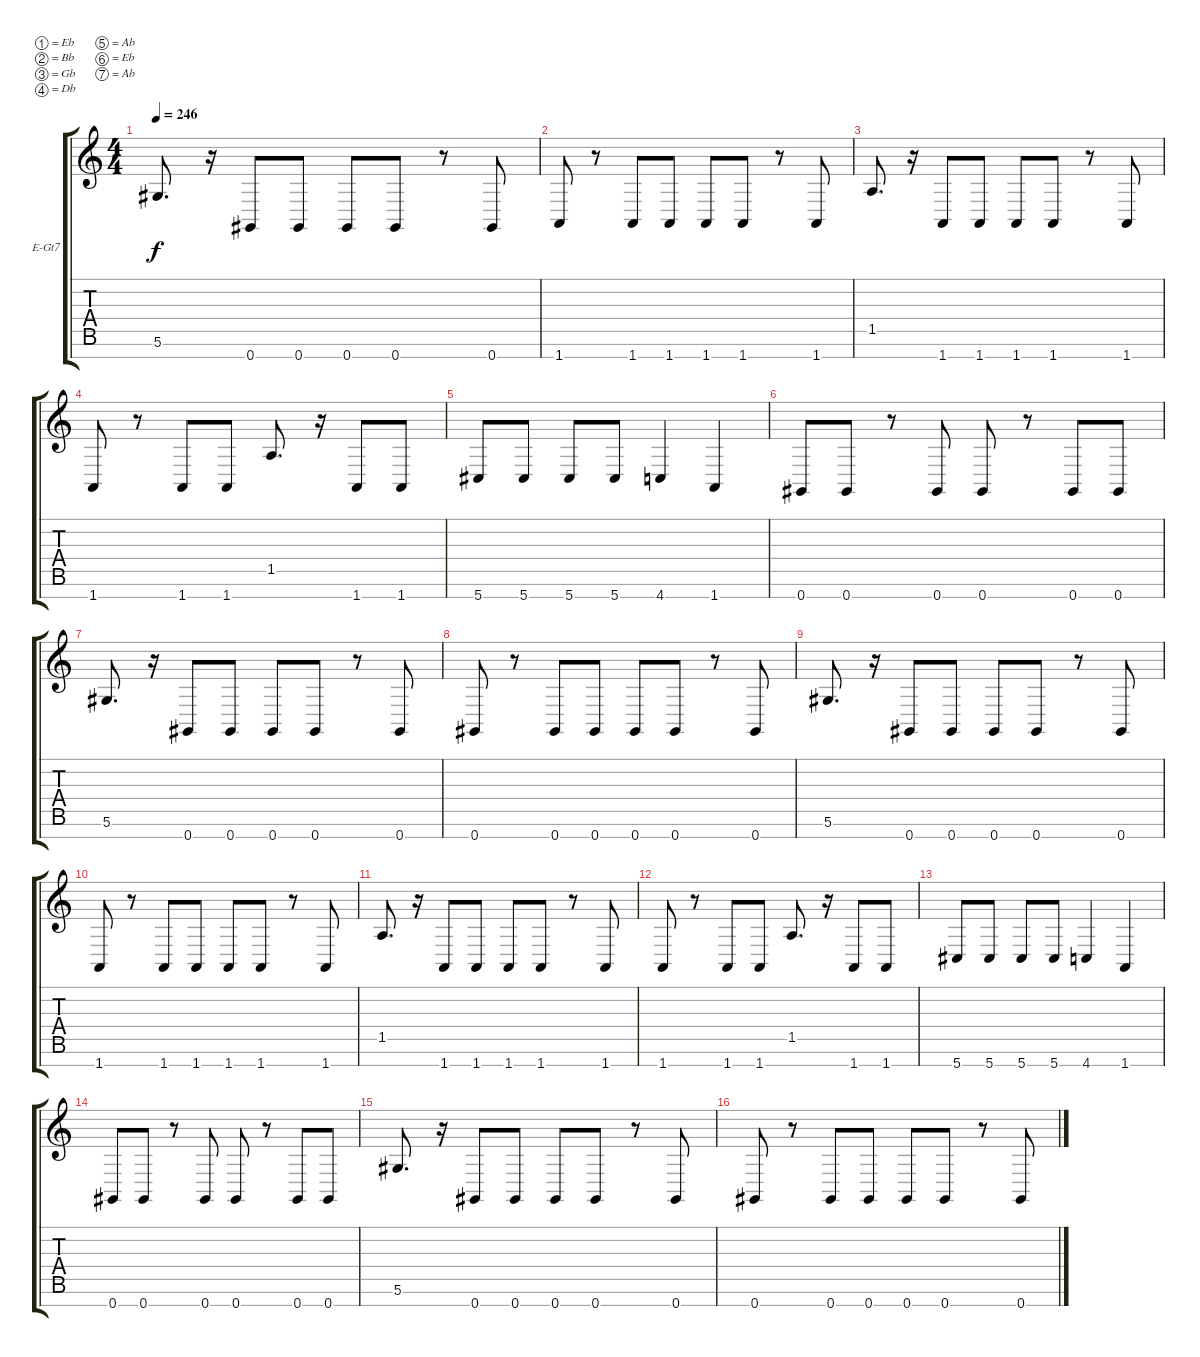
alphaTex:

\bracketExtendMode groupsimilarinstruments
\firstSystemTrackNameOrientation horizontal
\otherSystemsTrackNameOrientation horizontal
\track ("Keys (MIDI)" "E-Gt7") {solo instrument distortionguitar}
\staff {score tabs}
\tuning (Eb4 Bb3 Gb3 Db3 Ab2 Eb2 Ab1)
\ts (4 4)
\tempo 246
\clef g2
\ks c
5.6.8{d dy f} r.16 0.7.8 0.7.8 0.7.8 0.7.8 r.8 0.7.8 |
1.7.8 r.8 1.7.8 1.7.8 1.7.8 1.7.8 r.8 1.7.8 |
1.5.8{d} r.16 1.7.8 1.7.8 1.7.8 1.7.8 r.8 1.7.8 |
1.7.8 r.8 1.7.8 1.7.8 1.5.8{d} r.16 1.7.8 1.7.8 |
5.7.8 5.7.8 5.7.8 5.7.8 4.7.4 1.7.4 |
0.7.8 0.7.8 r.8 0.7.8 0.7.8 r.8 0.7.8 0.7.8 |
5.6.8{d} r.16 0.7.8 0.7.8 0.7.8 0.7.8 r.8 0.7.8 |
0.7.8 r.8 0.7.8 0.7.8 0.7.8 0.7.8 r.8 0.7.8 |
5.6.8{d} r.16 0.7.8 0.7.8 0.7.8 0.7.8 r.8 0.7.8 |
1.7.8 r.8 1.7.8 1.7.8 1.7.8 1.7.8 r.8 1.7.8 |
1.5.8{d} r.16 1.7.8 1.7.8 1.7.8 1.7.8 r.8 1.7.8 |
1.7.8 r.8 1.7.8 1.7.8 1.5.8{d} r.16 1.7.8 1.7.8 |
5.7.8 5.7.8 5.7.8 5.7.8 4.7.4 1.7.4 |
0.7.8 0.7.8 r.8 0.7.8 0.7.8 r.8 0.7.8 0.7.8 |
5.6.8{d} r.16 0.7.8 0.7.8 0.7.8 0.7.8 r.8 0.7.8 |
0.7.8 r.8 0.7.8 0.7.8 0.7.8 0.7.8 r.8 0.7.8
